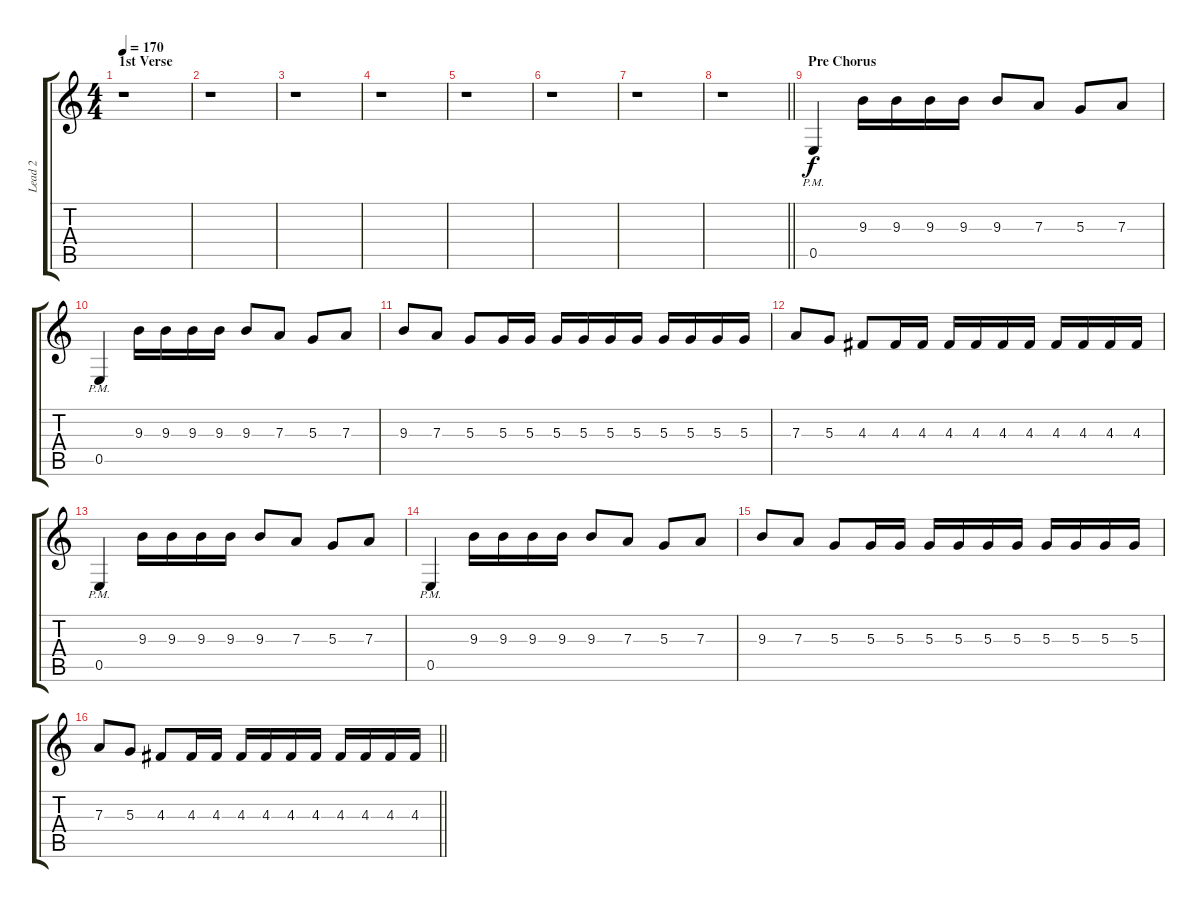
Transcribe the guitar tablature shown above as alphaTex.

\track ("Lead 2" "Lead 2") {instrument overdrivenguitar}
\staff {score tabs}
\tuning (B3 Gb3 D3 A2 E2 B1) {hide}
\ts (4 4)
\section ("" "1st Verse")
\tempo 170
\clef g2
\ks c
r.1{dy f} |
r.1 |
r.1 |
r.1 |
r.1 |
r.1 |
r.1 |
\barLineRight lightlight
r.1 |
\section ("" "Pre Chorus")
0.5{pm}.4 9.3.16 9.3.16 9.3.16 9.3.16 9.3.8 7.3.8 5.3.8 7.3.8 |
0.5{pm}.4 9.3.16 9.3.16 9.3.16 9.3.16 9.3.8 7.3.8 5.3.8 7.3.8 |
9.3.8 7.3.8 5.3.8 5.3.16 5.3.16 5.3.16 5.3.16 5.3.16 5.3.16 5.3.16 5.3.16 5.3.16 5.3.16 |
7.3.8 5.3.8 4.3.8 4.3.16 4.3.16 4.3.16 4.3.16 4.3.16 4.3.16 4.3.16 4.3.16 4.3.16 4.3.16 |
0.5{pm}.4 9.3.16 9.3.16 9.3.16 9.3.16 9.3.8 7.3.8 5.3.8 7.3.8 |
0.5{pm}.4 9.3.16 9.3.16 9.3.16 9.3.16 9.3.8 7.3.8 5.3.8 7.3.8 |
9.3.8 7.3.8 5.3.8 5.3.16 5.3.16 5.3.16 5.3.16 5.3.16 5.3.16 5.3.16 5.3.16 5.3.16 5.3.16 |
\barLineRight lightlight
7.3.8 5.3.8 4.3.8 4.3.16 4.3.16 4.3.16 4.3.16 4.3.16 4.3.16 4.3.16 4.3.16 4.3.16 4.3.16
